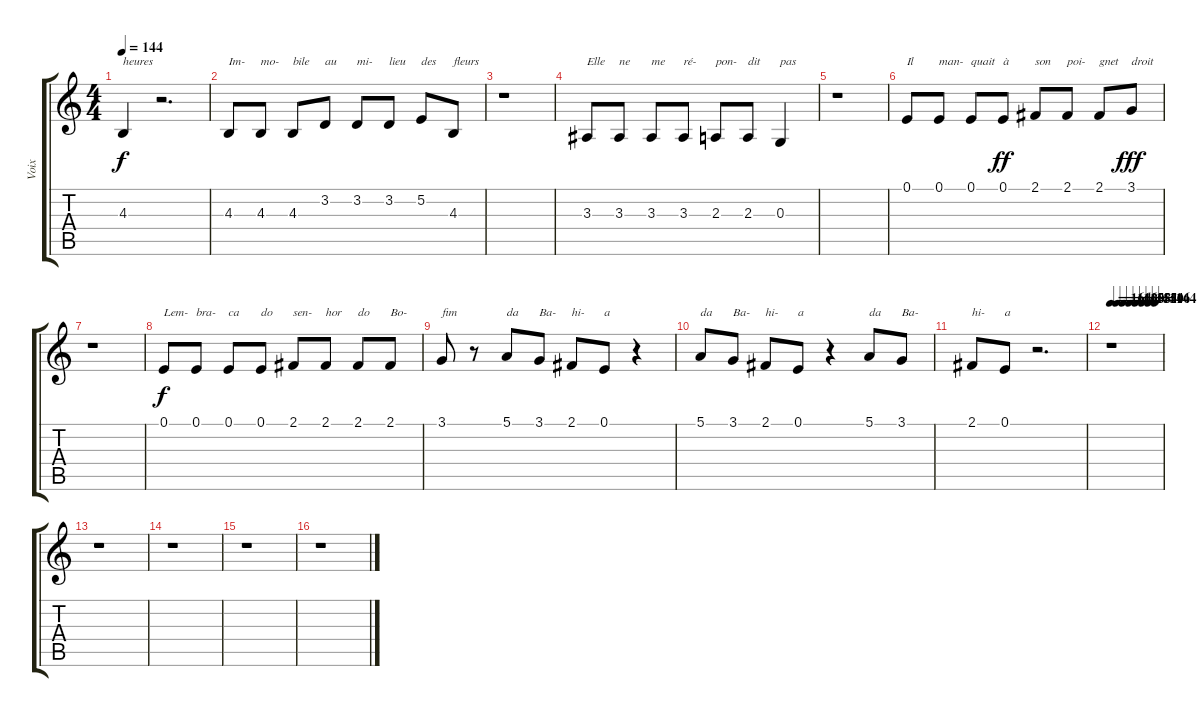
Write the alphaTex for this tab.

\track ("Voix" "Voix") {instrument sopranosax}
\staff {score tabs}
\tuning (E4 B3 G3 D3 A2 E2) {hide}
\ts (4 4)
\tempo 144
\clef g2
\ks c
4.3.4{txt "heures" dy f} r.2{d} |
4.3.8{txt "Im-"} 4.3.8{txt "mo-"} 4.3.8{txt "bile"} 3.2.8{txt "au"} 3.2.8{txt "mi-"} 3.2.8{txt "lieu"} 5.2.8{txt "des"} 4.3.8{txt "fleurs"} |
r.1 |
3.3.8{txt "Elle"} 3.3.8{txt "ne"} 3.3.8{txt "me"} 3.3.8{txt "ré-"} 2.3.8{txt "pon-"} 2.3.8{txt "dit"} 0.3.4{txt "pas"} |
r.1 |
0.1.8{txt "Il"} 0.1.8{txt "man-"} 0.1.8{txt "quait"} 0.1.8{txt "à" dy ff} 2.1.8{txt "son"} 2.1.8{txt "poi-"} 2.1.8{txt "gnet"} 3.1.8{txt "droit" dy fff} |
r.1 |
0.1.8{txt "Lem-" dy f} 0.1.8{txt "bra-"} 0.1.8{txt "ca"} 0.1.8{txt "do"} 2.1.8{txt "sen-"} 2.1.8{txt "hor"} 2.1.8{txt "do"} 2.1.8{txt "Bo-"} |
3.1.8{txt "fim"} r.8 5.1.8{txt "da"} 3.1.8{txt "Ba-"} 2.1.8{txt "hi-"} 0.1.8{txt "a"} r.4 |
5.1.8{txt "da"} 3.1.8{txt "Ba-"} 2.1.8{txt "hi-"} 0.1.8{txt "a"} r.4 5.1.8{txt "da"} 3.1.8{txt "Ba-"} |
2.1.8{txt "hi-"} 0.1.8{txt "a"} r.2{d} |
\tempo 164
\tempo (162 0.125)
\tempo (160 0.25)
\tempo (158 0.375)
\tempo (154 0.5)
\tempo (150 0.625)
\tempo (146 0.75)
\tempo (144 0.875)
r.1 |
r.1 |
r.1 |
r.1 |
r.1
